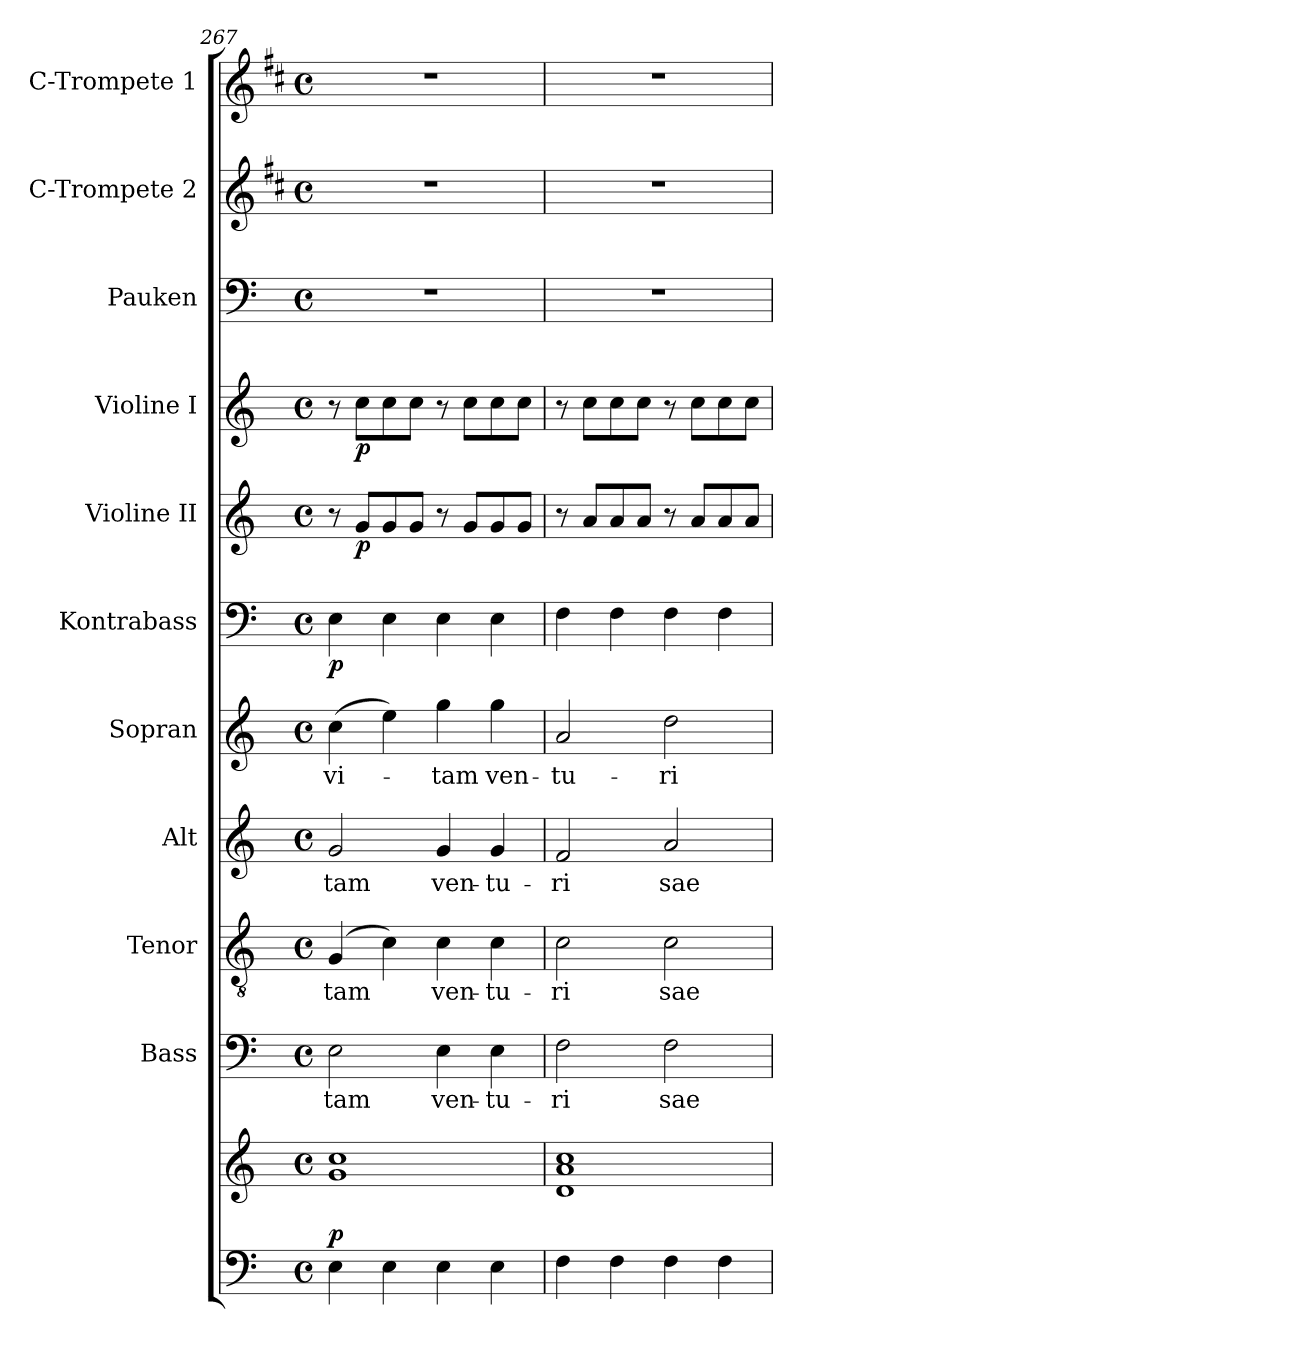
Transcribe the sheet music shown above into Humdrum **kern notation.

**kern	**kern	**dynam	**kern	**text	**kern	**text	**kern	**text	**kern	**text	**kern	**dynam	**kern	**dynam	**kern	**dynam	**kern	**kern	**kern
*part11	*part11	*part11	*part10	*part10	*part9	*part9	*part8	*part8	*part7	*part7	*part6	*part6	*part5	*part5	*part4	*part4	*part3	*part2	*part1
*staff12	*staff11	*staff11/12	*staff10	*staff10	*staff9	*staff9	*staff8	*staff8	*staff7	*staff7	*staff6	*staff6	*staff5	*staff5	*staff4	*staff4	*staff3	*staff2	*staff1
*	*	*	*I"Bass	*	*I"Tenor	*	*I"Alt	*	*I"Sopran	*	*I"Kontrabass	*	*I"Violine II	*	*I"Violine I	*	*I"Pauken	*I"C-Trompete 2	*I"C-Trompete 1
*	*	*	*I'B.	*	*I'T.	*	*I'A.	*	*I'S.	*	*I'Kb.	*	*I'Vl. II	*	*I'Vl. I	*	*I'Pk.	*I'C Trp. 2	*I'C Trp. 1
*clefF4	*clefG2	*	*clefF4	*	*clefGv2	*	*clefG2	*	*clefG2	*	*clefF4	*	*clefG2	*	*clefG2	*	*clefF4	*clefG2	*clefG2
*	*	*	*	*	*	*	*	*	*	*	*ITrd7c12	*	*	*	*	*	*	*ITrd1c2	*ITrd1c2
*k[]	*k[]	*	*k[]	*	*k[]	*	*k[]	*	*k[]	*	*k[]	*	*k[]	*	*k[]	*	*k[]	*k[]	*k[]
*C:	*C:	*	*C:	*	*C:	*	*C:	*	*C:	*	*C:	*	*C:	*	*C:	*	*C:	*C:	*C:
*M4/4	*M4/4	*	*M4/4	*	*M4/4	*	*M4/4	*	*M4/4	*	*M4/4	*	*M4/4	*	*M4/4	*	*M4/4	*M4/4	*M4/4
*met(c)	*met(c)	*	*met(c)	*	*met(c)	*	*met(c)	*	*met(c)	*	*met(c)	*	*met(c)	*	*met(c)	*	*met(c)	*met(c)	*met(c)
=267	=267	=267	=267	=267	=267	=267	=267	=267	=267	=267	=267	=267	=267	=267	=267	=267	=267	=267	=267
!	!	!LO:DY:a=2	!	!LO:LY:b	!	!LO:LY:b	!	!LO:LY:b	!	!LO:LY:b	!	!LO:DY:b	!	!	!	!	!	!	!
4E\	1g 1cc	p	2E\	-tam	(4G/	-tam	2g/	-tam	(>4cc\	vi-	4EE\	p	8r	.	8r	.	1r	1r	1r
!	!	!	!	!	!	!	!	!	!	!	!	!	!	!LO:DY:b	!	!LO:DY:b	!	!	!
.	.	.	.	.	.	.	.	.	.	.	.	.	8g/L	p	8cc\L	p	.	.	.
4E\	.	.	.	.	4c\)	.	.	.	4ee\)	.	4EE\	.	8g/	.	8cc\	.	.	.	.
.	.	.	.	.	.	.	.	.	.	.	.	.	8g/J	.	8cc\J	.	.	.	.
!	!	!	!	!LO:LY:b	!	!LO:LY:b	!	!LO:LY:b	!	!LO:LY:b	!	!	!	!	!	!	!	!	!
4E\	.	.	4E\	ven-	4c\	ven-	4g/	ven-	4gg\	-tam	4EE\	.	8r	.	8r	.	.	.	.
.	.	.	.	.	.	.	.	.	.	.	.	.	8g/L	.	8cc\L	.	.	.	.
!	!	!	!	!LO:LY:b	!	!LO:LY:b	!	!LO:LY:b	!	!LO:LY:b	!	!	!	!	!	!	!	!	!
4E\	.	.	4E\	-tu-	4c\	-tu-	4g/	-tu-	4gg\	ven-	4EE\	.	8g/	.	8cc\	.	.	.	.
.	.	.	.	.	.	.	.	.	.	.	.	.	8g/J	.	8cc\J	.	.	.	.
=268	=268	=268	=268	=268	=268	=268	=268	=268	=268	=268	=268	=268	=268	=268	=268	=268	=268	=268	=268
!	!	!	!	!LO:LY:b	!	!LO:LY:b	!	!LO:LY:b	!	!LO:LY:b	!	!	!	!	!	!	!	!	!
4F\	1d 1a 1cc	.	2F\	-ri	2c\	-ri	2f/	-ri	2a/	-tu-	4FF\	.	8r	.	8r	.	1r	1r	1r
.	.	.	.	.	.	.	.	.	.	.	.	.	8a/L	.	8cc\L	.	.	.	.
4F\	.	.	.	.	.	.	.	.	.	.	4FF\	.	8a/	.	8cc\	.	.	.	.
.	.	.	.	.	.	.	.	.	.	.	.	.	8a/J	.	8cc\J	.	.	.	.
!	!	!	!	!LO:LY:b	!	!LO:LY:b	!	!LO:LY:b	!	!LO:LY:b	!	!	!	!	!	!	!	!	!
4F\	.	.	2F\	sae-	2c\	sae-	2a/	sae-	2dd\	-ri	4FF\	.	8r	.	8r	.	.	.	.
.	.	.	.	.	.	.	.	.	.	.	.	.	8a/L	.	8cc\L	.	.	.	.
4F\	.	.	.	.	.	.	.	.	.	.	4FF\	.	8a/	.	8cc\	.	.	.	.
.	.	.	.	.	.	.	.	.	.	.	.	.	8a/J	.	8cc\J	.	.	.	.
=	=	=	=	=	=	=	=	=	=	=	=	=	=	=	=	=	=	=	=
*-	*-	*-	*-	*-	*-	*-	*-	*-	*-	*-	*-	*-	*-	*-	*-	*-	*-	*-	*-
